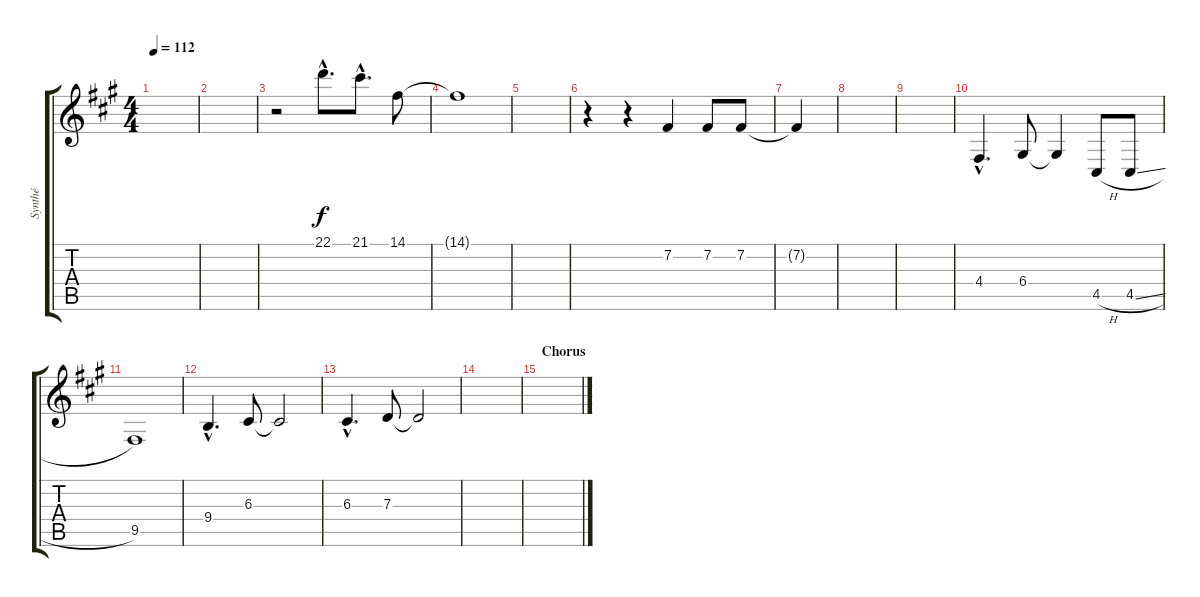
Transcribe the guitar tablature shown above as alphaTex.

\track ("Synthé" "Synthé") {instrument lead1square}
\staff {score tabs}
\tuning (E4 B3 G3 D3 A2 E2) {hide}
\ts (4 4)
\tempo 112
\clef g2
\ks a
|
|
r.2 22.1{hac}.8{d} 21.1{hac}.8{d} 14.1.8 |
14.1{t}.1 |
|
r.4 r.4 7.2.4 7.2.8 7.2.8 |
7.2{t}.4 |
|
|
4.4{hac}.4{d} 6.4.8 6.4{t}.4 4.5{h}.8 4.5{sl}.8 |
9.5.1 |
9.4{hac}.4{d} 6.3.8 6.3{t}.2 |
6.3{hac}.4{d} 7.3.8 7.3{t}.2 |
|
\section ("" "Chorus")
